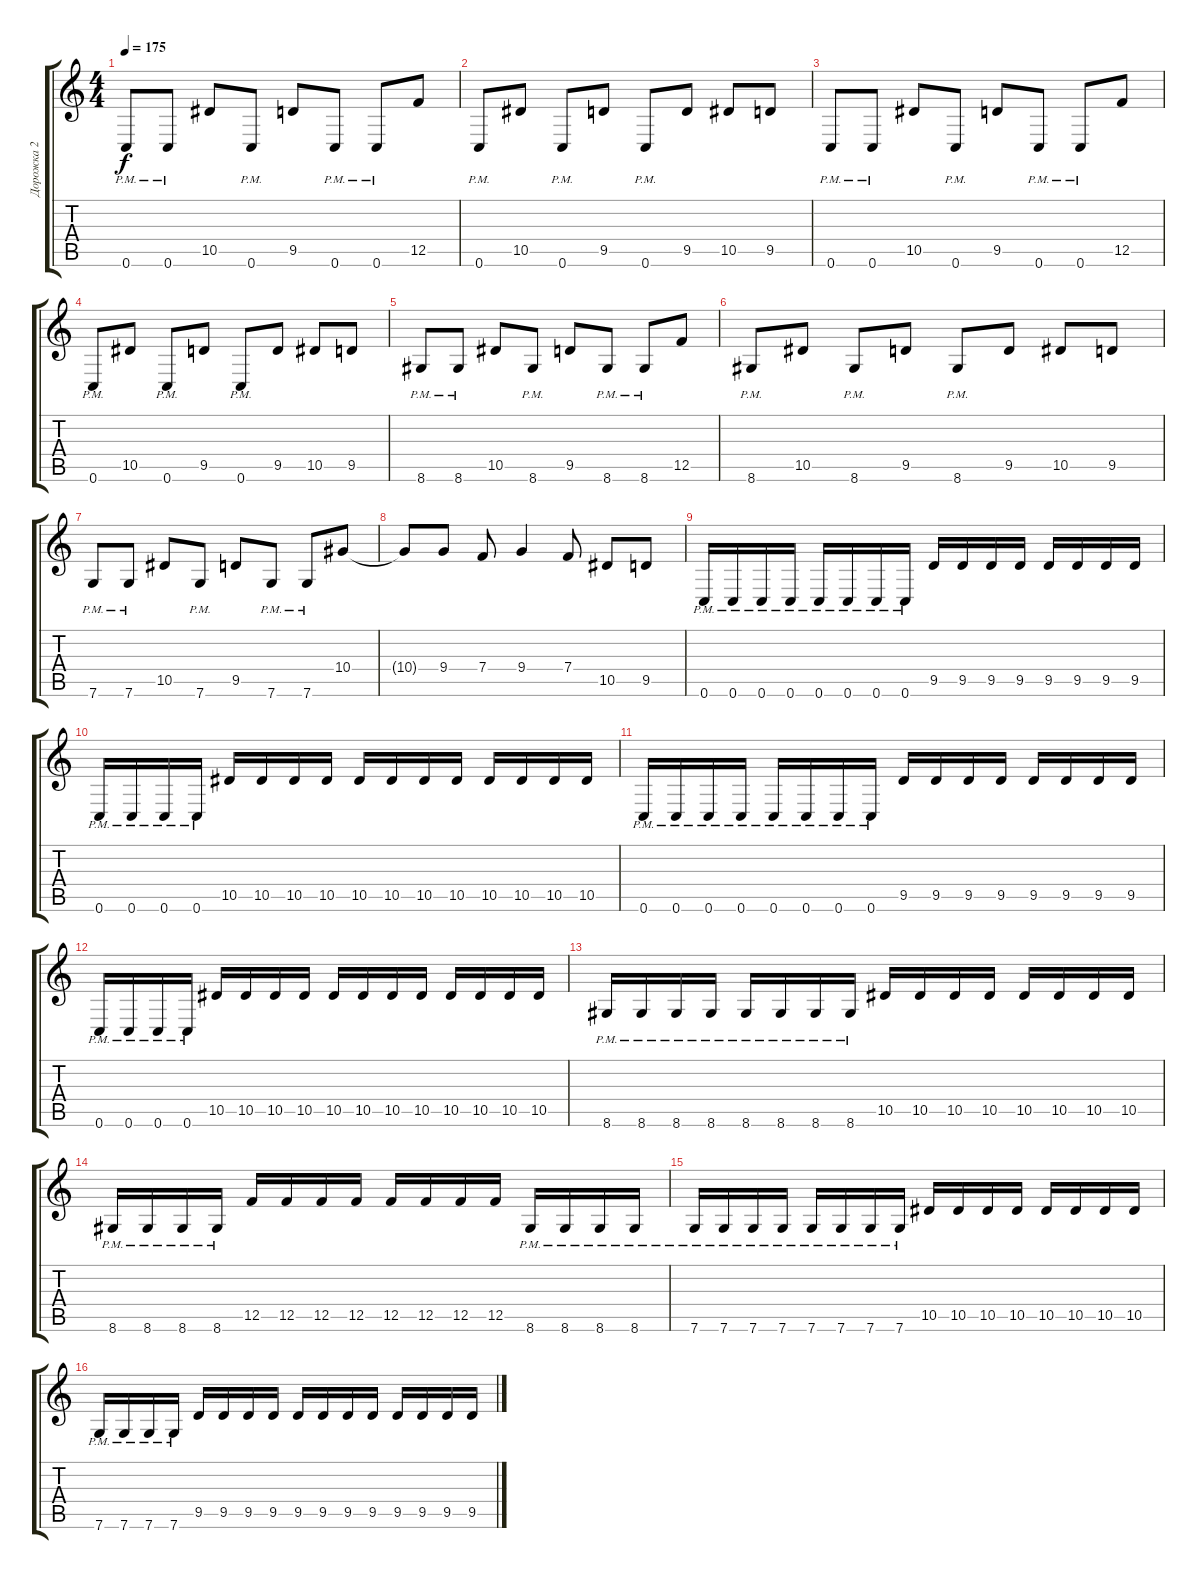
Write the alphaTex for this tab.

\track ("Дорожка 2" "Дорожка 2") {instrument overdrivenguitar}
\staff {score tabs}
\tuning (C4 G3 Eb3 Bb2 F2 C2) {hide}
\ts (4 4)
\tempo 175
\clef g2
\ks c
0.6{pm}.8{dy f} 0.6{pm}.8 10.5.8 0.6{pm}.8 9.5.8 0.6{pm}.8 0.6{pm}.8 12.5.8 |
0.6{pm}.8 10.5.8 0.6{pm}.8 9.5.8 0.6{pm}.8 9.5.8 10.5.8 9.5.8 |
0.6{pm}.8 0.6{pm}.8 10.5.8 0.6{pm}.8 9.5.8 0.6{pm}.8 0.6{pm}.8 12.5.8 |
0.6{pm}.8 10.5.8 0.6{pm}.8 9.5.8 0.6{pm}.8 9.5.8 10.5.8 9.5.8 |
8.6{pm}.8 8.6{pm}.8 10.5.8 8.6{pm}.8 9.5.8 8.6{pm}.8 8.6{pm}.8 12.5.8 |
8.6{pm}.8 10.5.8 8.6{pm}.8 9.5.8 8.6{pm}.8 9.5.8 10.5.8 9.5.8 |
7.6{pm}.8 7.6{pm}.8 10.5.8 7.6{pm}.8 9.5.8 7.6{pm}.8 7.6{pm}.8 10.4.8 |
10.4{t}.8 9.4.8 7.4.8 9.4.4 7.4.8 10.5.8 9.5.8 |
0.6{pm}.16 0.6{pm}.16 0.6{pm}.16 0.6{pm}.16 0.6{pm}.16 0.6{pm}.16 0.6{pm}.16 0.6{pm}.16 9.5.16 9.5.16 9.5.16 9.5.16 9.5.16 9.5.16 9.5.16 9.5.16 |
0.6{pm}.16 0.6{pm}.16 0.6{pm}.16 0.6{pm}.16 10.5.16 10.5.16 10.5.16 10.5.16 10.5.16 10.5.16 10.5.16 10.5.16 10.5.16 10.5.16 10.5.16 10.5.16 |
0.6{pm}.16 0.6{pm}.16 0.6{pm}.16 0.6{pm}.16 0.6{pm}.16 0.6{pm}.16 0.6{pm}.16 0.6{pm}.16 9.5.16 9.5.16 9.5.16 9.5.16 9.5.16 9.5.16 9.5.16 9.5.16 |
0.6{pm}.16 0.6{pm}.16 0.6{pm}.16 0.6{pm}.16 10.5.16 10.5.16 10.5.16 10.5.16 10.5.16 10.5.16 10.5.16 10.5.16 10.5.16 10.5.16 10.5.16 10.5.16 |
8.6{pm}.16 8.6{pm}.16 8.6{pm}.16 8.6{pm}.16 8.6{pm}.16 8.6{pm}.16 8.6{pm}.16 8.6{pm}.16 10.5.16 10.5.16 10.5.16 10.5.16 10.5.16 10.5.16 10.5.16 10.5.16 |
8.6{pm}.16 8.6{pm}.16 8.6{pm}.16 8.6{pm}.16 12.5.16 12.5.16 12.5.16 12.5.16 12.5.16 12.5.16 12.5.16 12.5.16 8.6{pm}.16 8.6{pm}.16 8.6{pm}.16 8.6{pm}.16 |
7.6{pm}.16 7.6{pm}.16 7.6{pm}.16 7.6{pm}.16 7.6{pm}.16 7.6{pm}.16 7.6{pm}.16 7.6{pm}.16 10.5.16 10.5.16 10.5.16 10.5.16 10.5.16 10.5.16 10.5.16 10.5.16 |
7.6{pm}.16 7.6{pm}.16 7.6{pm}.16 7.6{pm}.16 9.5.16 9.5.16 9.5.16 9.5.16 9.5.16 9.5.16 9.5.16 9.5.16 9.5.16 9.5.16 9.5.16 9.5.16
